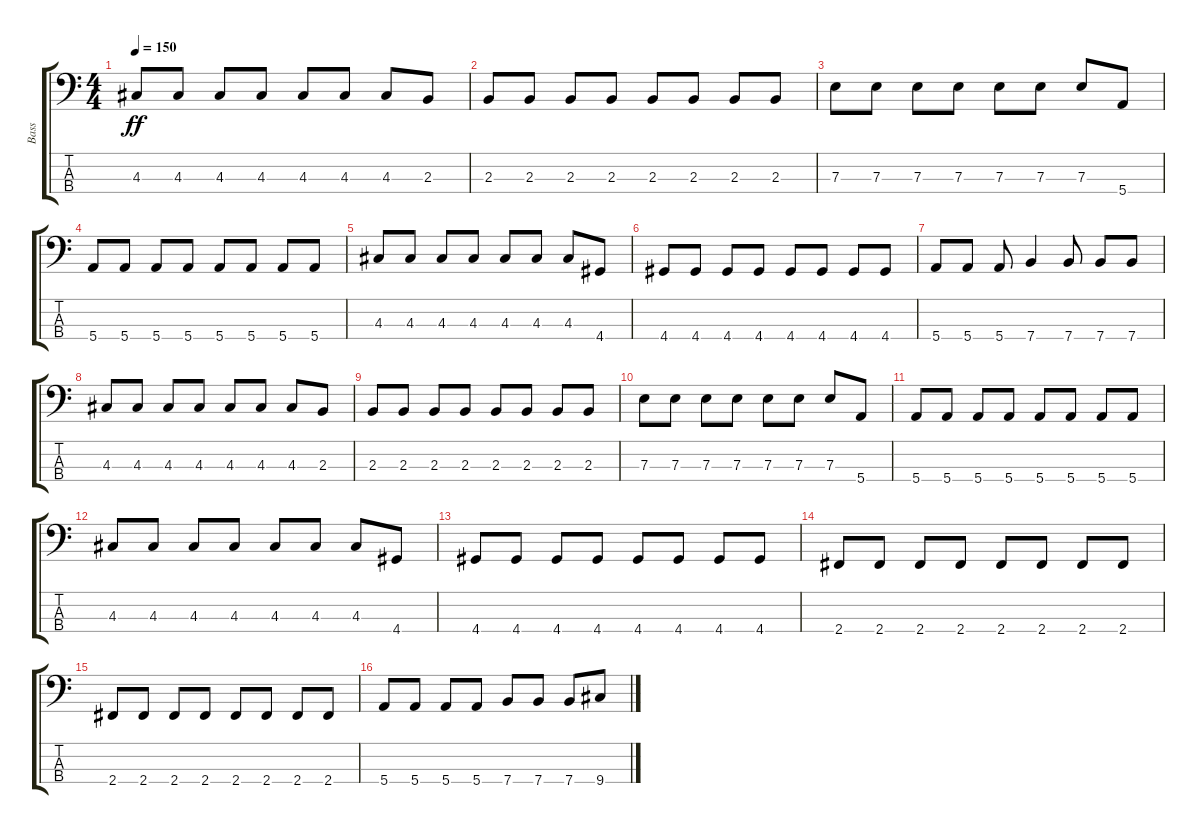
\track ("Bass" "Bass") {instrument electricbassfinger}
\staff {score tabs}
\tuning (G2 D2 A1 E1) {hide}
\ts (4 4)
\tempo 150
\clef f4
\ks c
4.3.8{dy ff} 4.3.8 4.3.8 4.3.8 4.3.8 4.3.8 4.3.8 2.3.8 |
2.3.8 2.3.8 2.3.8 2.3.8 2.3.8 2.3.8 2.3.8 2.3.8 |
7.3.8 7.3.8 7.3.8 7.3.8 7.3.8 7.3.8 7.3.8 5.4.8 |
5.4.8 5.4.8 5.4.8 5.4.8 5.4.8 5.4.8 5.4.8 5.4.8 |
4.3.8 4.3.8 4.3.8 4.3.8 4.3.8 4.3.8 4.3.8 4.4.8 |
4.4.8 4.4.8 4.4.8 4.4.8 4.4.8 4.4.8 4.4.8 4.4.8 |
5.4.8 5.4.8 5.4.8 7.4.4 7.4.8 7.4.8 7.4.8 |
4.3.8 4.3.8 4.3.8 4.3.8 4.3.8 4.3.8 4.3.8 2.3.8 |
2.3.8 2.3.8 2.3.8 2.3.8 2.3.8 2.3.8 2.3.8 2.3.8 |
7.3.8 7.3.8 7.3.8 7.3.8 7.3.8 7.3.8 7.3.8 5.4.8 |
5.4.8 5.4.8 5.4.8 5.4.8 5.4.8 5.4.8 5.4.8 5.4.8 |
4.3.8 4.3.8 4.3.8 4.3.8 4.3.8 4.3.8 4.3.8 4.4.8 |
4.4.8 4.4.8 4.4.8 4.4.8 4.4.8 4.4.8 4.4.8 4.4.8 |
2.4.8 2.4.8 2.4.8 2.4.8 2.4.8 2.4.8 2.4.8 2.4.8 |
2.4.8 2.4.8 2.4.8 2.4.8 2.4.8 2.4.8 2.4.8 2.4.8 |
5.4.8 5.4.8 5.4.8 5.4.8 7.4.8 7.4.8 7.4.8 9.4.8
